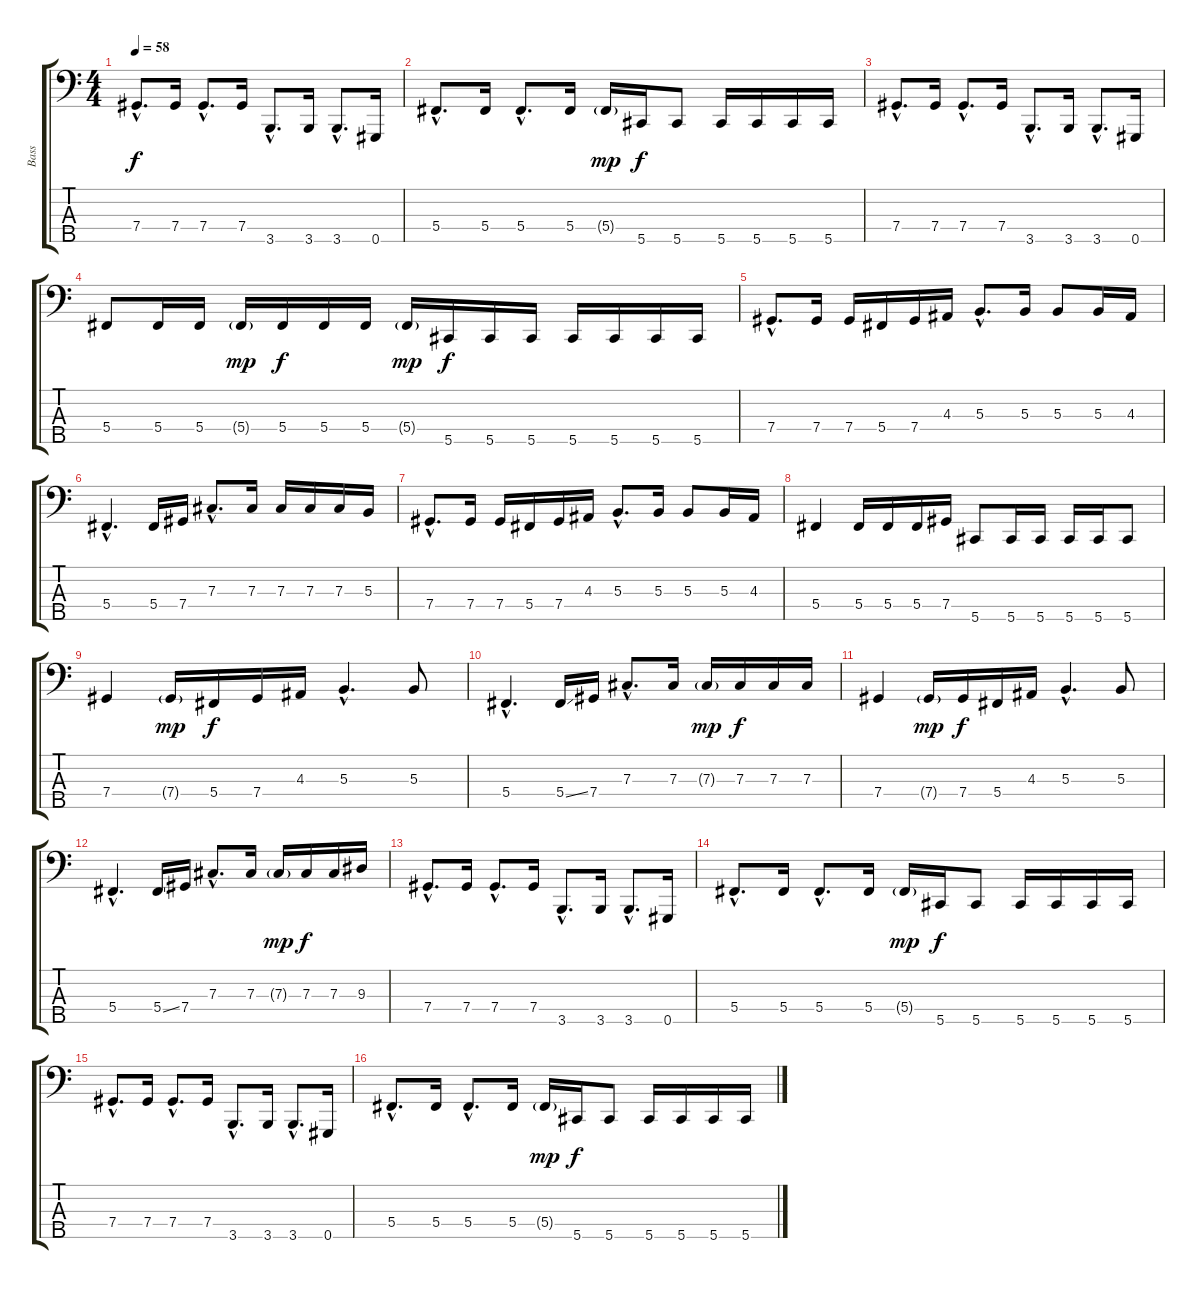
\track ("Bass" "Bass") {instrument electricbasspick}
\staff {score tabs}
\tuning (E2 B1 Gb1 Db1 Ab0) {hide}
\ts (4 4)
\tempo 58
\clef f4
\ks c
7.4{hac}.8{d dy f} 7.4.16 7.4{hac}.8{d} 7.4.16 3.5{hac}.8{d} 3.5.16 3.5{hac}.8{d} 0.5.16 |
5.4{hac}.8{d} 5.4.16 5.4{hac}.8{d} 5.4.16 5.4{g}.16{dy mp} 5.5.16{dy f} 5.5.8 5.5.16 5.5.16 5.5.16 5.5.16 |
7.4{hac}.8{d} 7.4.16 7.4{hac}.8{d} 7.4.16 3.5{hac}.8{d} 3.5.16 3.5{hac}.8{d} 0.5.16 |
5.4.8 5.4.16 5.4.16 5.4{g}.16{dy mp} 5.4.16{dy f} 5.4.16 5.4.16 5.4{g}.16{dy mp} 5.5.16{dy f} 5.5.16 5.5.16 5.5.16 5.5.16 5.5.16 5.5.16 |
7.4{hac}.8{d} 7.4.16 7.4.16 5.4.16 7.4.16 4.3.16 5.3{hac}.8{d} 5.3.16 5.3.8 5.3.16 4.3.16 |
5.4{hac}.4{d} 5.4.16 7.4.16 7.3{hac}.8{d} 7.3.16 7.3.16 7.3.16 7.3.16 5.3.16 |
7.4{hac}.8{d} 7.4.16 7.4.16 5.4.16 7.4.16 4.3.16 5.3{hac}.8{d} 5.3.16 5.3.8 5.3.16 4.3.16 |
5.4.4 5.4.16 5.4.16 5.4.16 7.4.16 5.5.8 5.5.16 5.5.16 5.5.16 5.5.16 5.5.8 |
7.4.4 7.4{g}.16{dy mp} 5.4.16{dy f} 7.4.16 4.3.16 5.3{hac}.4{d} 5.3.8 |
5.4{hac}.4{d} 5.4{ss}.16 7.4.16 7.3{hac}.8{d} 7.3.16 7.3{g}.16{dy mp} 7.3.16{dy f} 7.3.16 7.3.16 |
7.4.4 7.4{g}.16{dy mp} 7.4.16{dy f} 5.4.16 4.3.16 5.3{hac}.4{d} 5.3.8 |
5.4{hac}.4{d} 5.4{ss}.16 7.4.16 7.3{hac}.8{d} 7.3.16 7.3{g}.16{dy mp} 7.3.16{dy f} 7.3.16 9.3.16 |
7.4{hac}.8{d} 7.4.16 7.4{hac}.8{d} 7.4.16 3.5{hac}.8{d} 3.5.16 3.5{hac}.8{d} 0.5.16 |
5.4{hac}.8{d} 5.4.16 5.4{hac}.8{d} 5.4.16 5.4{g}.16{dy mp} 5.5.16{dy f} 5.5.8 5.5.16 5.5.16 5.5.16 5.5.16 |
7.4{hac}.8{d} 7.4.16 7.4{hac}.8{d} 7.4.16 3.5{hac}.8{d} 3.5.16 3.5{hac}.8{d} 0.5.16 |
5.4{hac}.8{d} 5.4.16 5.4{hac}.8{d} 5.4.16 5.4{g}.16{dy mp} 5.5.16{dy f} 5.5.8 5.5.16 5.5.16 5.5.16 5.5.16
